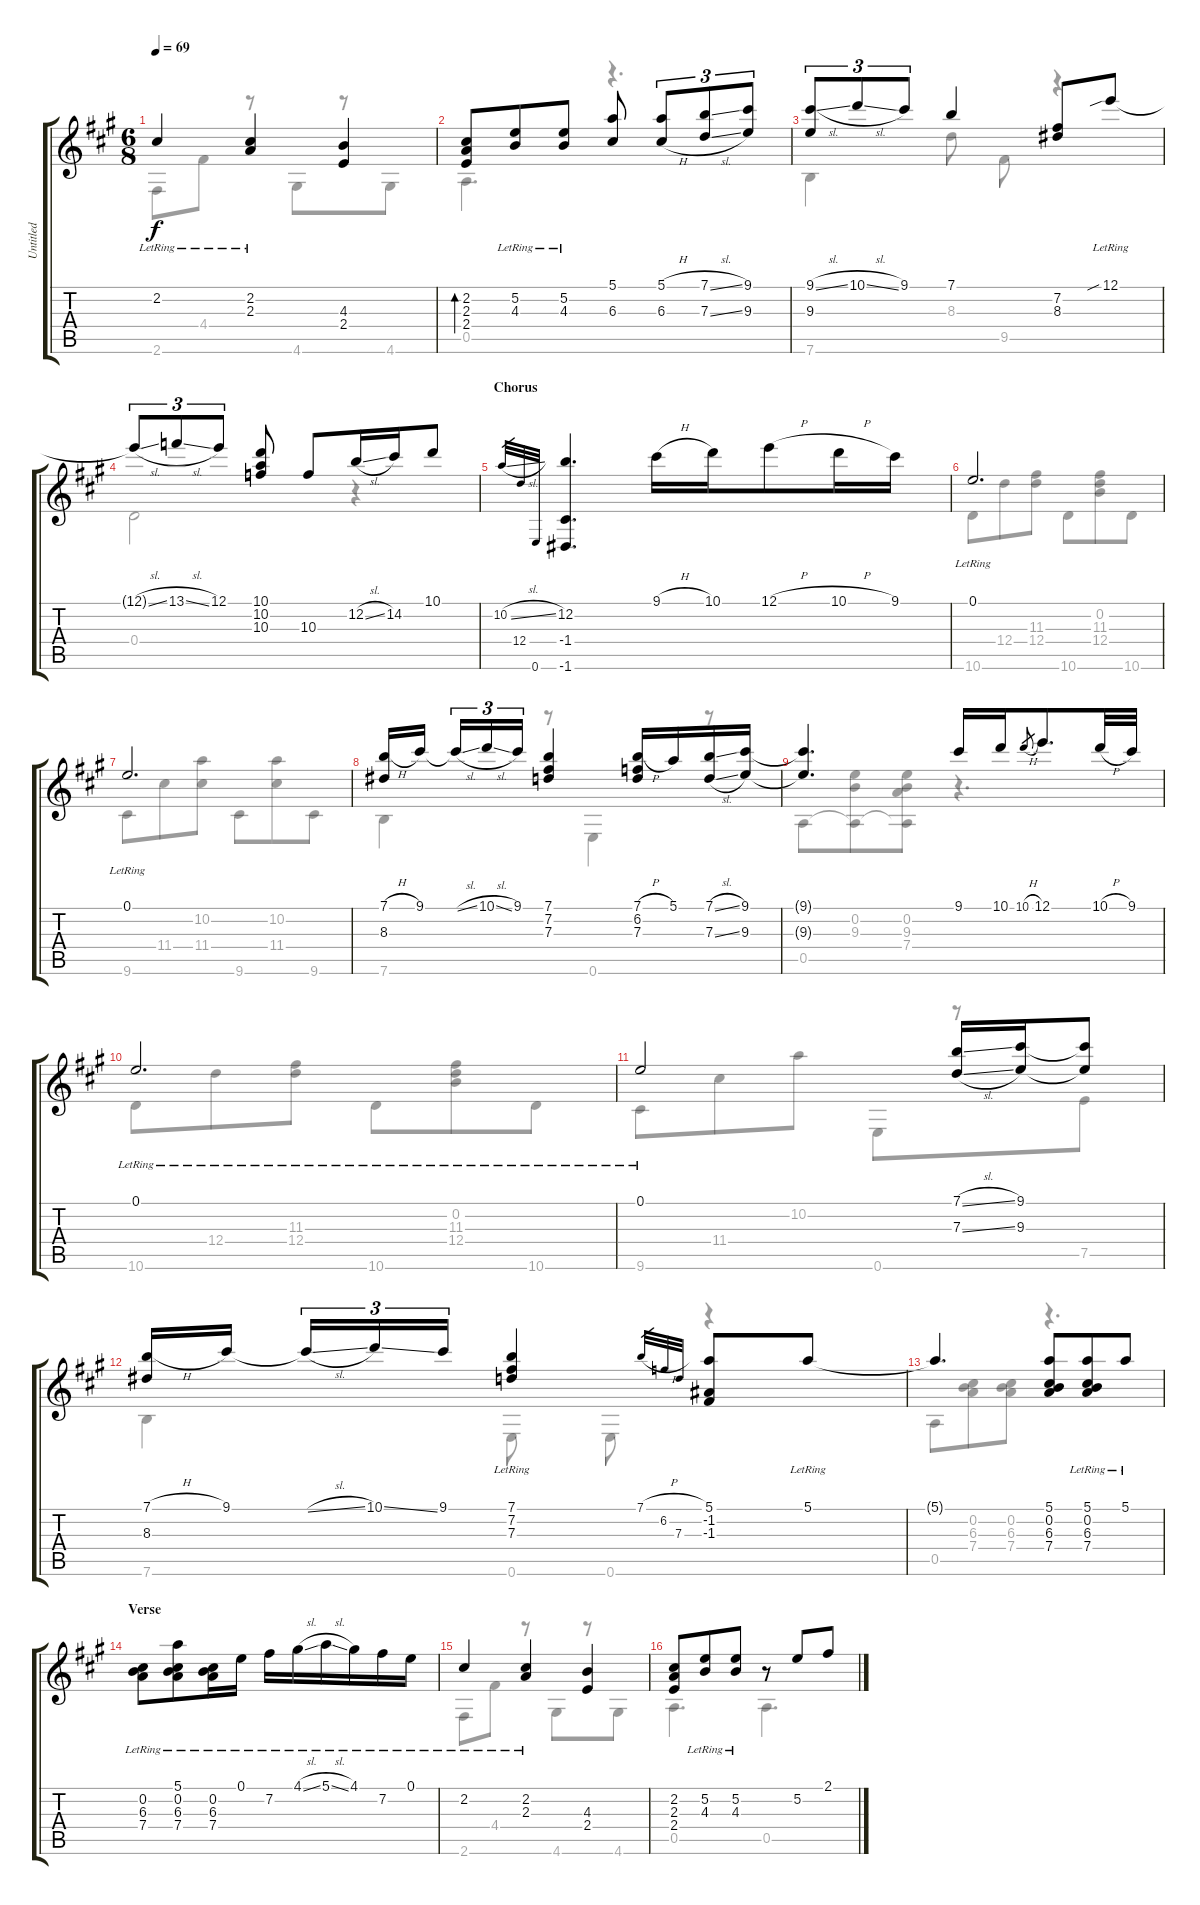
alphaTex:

\track ("Untitled" "Untitled") {instrument acousticguitarnylon}
\staff {score tabs}
\tuning (E4 B3 G3 D3 A2 E2) {hide}
\voice
\ts (6 8)
\tempo 69
\clef g2
\ks a
2.2{lr}.4{dy f} (2.2{lr} 2.3{lr}).4 (4.3 2.4).4 |
(2.2 2.3 2.4).8{bd 30} (5.2{lr} 4.3{lr}).8 (5.2{lr} 4.3{lr}).8 (5.1 6.3).8 (5.1{h} 6.3{h}).8{tu (3 2)} (7.1{sl} 7.3{sl}).8{tu (3 2)} (9.1 9.3).8{tu (3 2)} |
(9.1{sl} 9.3).8{tu (3 2)} 10.1{sl}.8{tu (3 2)} 9.1.8{tu (3 2)} 7.1.4 (7.2 8.3).8 12.1{sib lr}.8 |
12.1{sl t}.8{tu (3 2)} 13.1{sl}.8{tu (3 2)} 12.1.8{tu (3 2)} (10.1 10.2 10.3).8 10.3.8 12.2{sl}.16 14.2.16 10.1.8 |
\section ("" "Chorus")
10.2{sl}.32{gr} 12.4.32{gr} 0.6.32{gr} (12.2 -1.4 -1.6).4{d} 9.1{h}.16 10.1.16 12.1{h}.8 10.1{h}.16 9.1.16 |
0.1{lr}.2{d} |
0.1{lr}.2{d} |
(7.1{h} 8.3).16 9.1.16{beam splitsecondary} 9.1{sl t}.16{tu (3 2)} 10.1{sl}.16{tu (3 2)} 9.1.16{tu (3 2)} (7.1 7.2 7.3).4 (7.1{h} 6.2 7.3).16 5.1.16 (7.1{sl} 7.3{sl}).16 (9.1 9.3).16 |
(9.1{t} 9.3{t}).4{d} 9.1.16 10.1.16 10.1{h}.8{gr} 12.1.8{d} 10.1{h}.32 9.1.32 |
0.1{lr}.2{d} |
0.1{lr}.2 (7.1{sl} 7.3{sl}).16 (9.1 9.3).16 (9.1{t} 9.3{t}).8 |
(7.1{h} 8.3).16 9.1.16{beam splitsecondary} 9.1{sl t}.16{tu (3 2)} 10.1{ss}.16{tu (3 2)} 9.1.16{tu (3 2)} (7.1{lr} 7.2{lr} 7.3{lr}).4 7.1{h}.32{gr} 6.2.32{gr} 7.3.32{gr} (5.1 -1.2 -1.3).8 5.1{lr}.8 |
5.1{t}.4{d} (5.1 0.2 6.3 7.4).8 (5.1{lr} 0.2{lr} 6.3{lr} 7.4{lr}).8 5.1{lr}.8 |
\section ("" "Verse")
(0.2{lr} 6.3{lr} 7.4{lr}).8 (5.1{lr} 0.2{lr} 6.3{lr} 7.4{lr}).8 (0.2{lr} 6.3{lr} 7.4{lr}).16 0.1{lr}.16 7.2{lr}.16 4.1{sl lr}.16 5.1{sl lr}.16 4.1{lr}.16 7.2{lr}.16 0.1{lr}.16 |
2.2{lr}.4 (2.2{lr} 2.3{lr}).4 (4.3 2.4).4 |
(2.2 2.3 2.4).8 (5.2{lr} 4.3{lr}).8 (5.2{lr} 4.3{lr}).8 r.8 5.2.8 2.1.8
\voice
\clef g2
\ottava regular
\simile none
\ks a
2.6.8{dy f} 4.4.8 r.8 4.6.8 r.8 4.6.8 |
0.5.4{d} r.4{d} |
7.6.4 8.3.8 9.5.8 r.4 |
0.4.2 r.4 |
|
10.6.8 12.4.8 (11.3 12.4).8 10.6.8 (0.2 11.3 12.4).8 10.6.8 |
9.6.8 11.4.8 (10.2 11.4).8 9.6.8 (10.2 11.4).8 9.6.8 |
7.6.4 r.8 0.6.4 r.8 |
0.5.8 (0.2 9.3 0.5{t}).8 (0.2 9.3 7.4 0.5{t}).8 r.4{d} |
10.6.8 12.4.8 (11.3 12.4).8 10.6.8 (0.2 11.3 12.4).8 10.6.8 |
9.6.8 11.4.8 10.2.8 0.6.8 r.8 7.5.8 |
7.6.4 0.6.8 0.6.8 r.4 |
0.5.8 (0.2 6.3 7.4).8 (0.2 6.3 7.4).8 r.4{d} |
|
2.6.8 4.4.8 r.8 4.6.8 r.8 4.6.8 |
0.5.4{d} 0.5.4{d}
